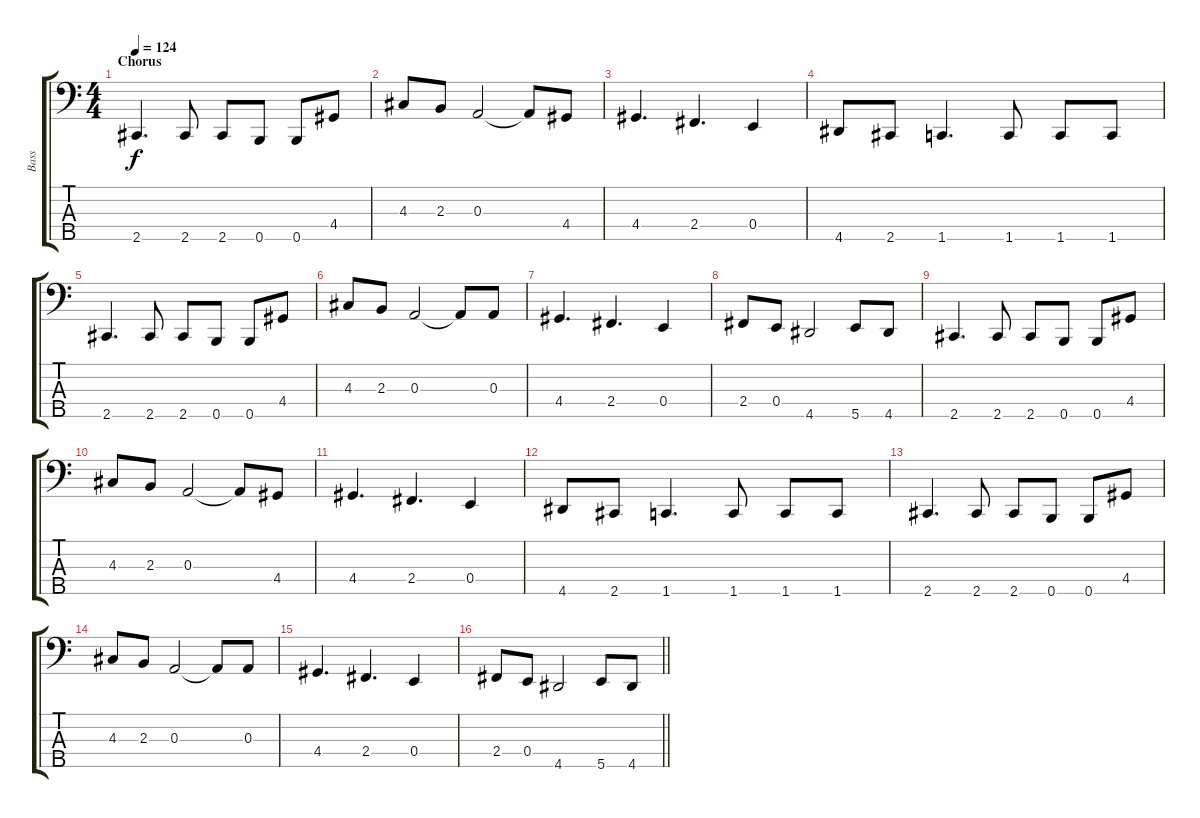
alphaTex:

\track ("Bass" "Bass") {instrument electricbassfinger}
\staff {score tabs}
\tuning (G2 D2 A1 E1 B0) {hide}
\ts (4 4)
\section ("" "Chorus")
\tempo 124
\clef f4
\ks c
2.5.4{d dy f} 2.5.8 2.5.8 0.5.8 0.5.8 4.4.8 |
4.3.8 2.3.8 0.3.2 0.3{t}.8 4.4.8 |
4.4.4{d} 2.4.4{d} 0.4.4 |
4.5.8 2.5.8 1.5.4{d} 1.5.8 1.5.8 1.5.8 |
2.5.4{d} 2.5.8 2.5.8 0.5.8 0.5.8 4.4.8 |
4.3.8 2.3.8 0.3.2 0.3{t}.8 0.3.8 |
4.4.4{d} 2.4.4{d} 0.4.4 |
2.4.8 0.4.8 4.5.2 5.5.8 4.5.8 |
2.5.4{d} 2.5.8 2.5.8 0.5.8 0.5.8 4.4.8 |
4.3.8 2.3.8 0.3.2 0.3{t}.8 4.4.8 |
4.4.4{d} 2.4.4{d} 0.4.4 |
4.5.8 2.5.8 1.5.4{d} 1.5.8 1.5.8 1.5.8 |
2.5.4{d} 2.5.8 2.5.8 0.5.8 0.5.8 4.4.8 |
4.3.8 2.3.8 0.3.2 0.3{t}.8 0.3.8 |
4.4.4{d} 2.4.4{d} 0.4.4 |
\barLineRight lightlight
2.4.8 0.4.8 4.5.2 5.5.8 4.5.8
